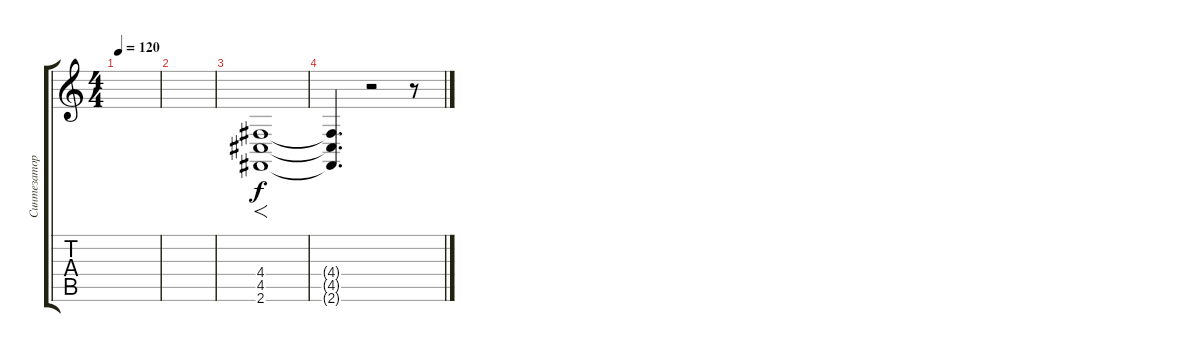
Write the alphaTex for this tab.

\track ("Синтезатор" "Синтезатор") {instrument synthstrings1}
\staff {score tabs}
\tuning (E4 B3 G3 D3 A2 E2) {hide}
\ts (4 4)
\tempo 120
\clef g2
\ks c
|
|
(4.4 4.5 2.6).1{f} |
(4.4{t} 4.5{t} 2.6{t}).4{d} r.2 r.8
